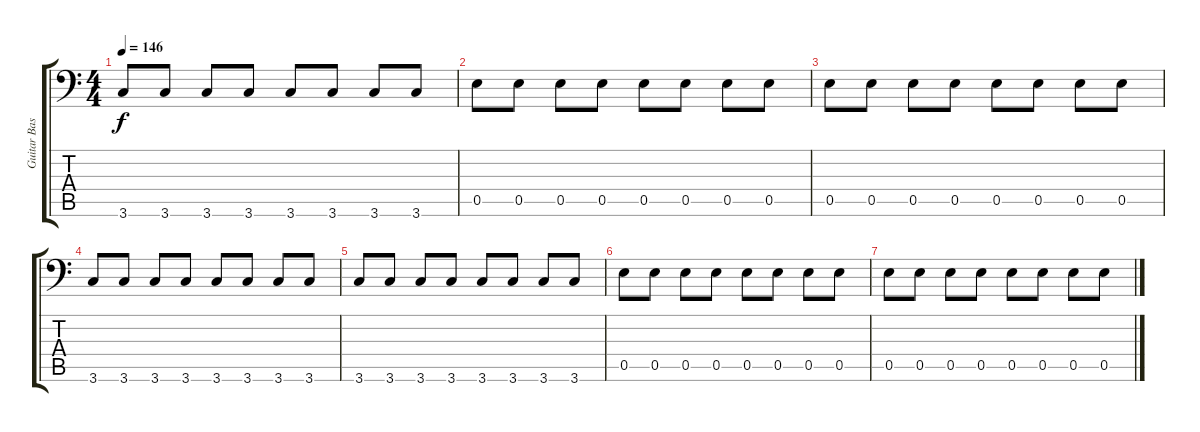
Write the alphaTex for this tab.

\track ("Guitar Bass" "Guitar Bas") {instrument electricbassfinger}
\staff {score tabs}
\tuning (B3 Gb3 D3 A2 E2 A1) {hide}
\ts (4 4)
\tempo 146
\clef f4
\ks c
3.6.8{dy f} 3.6.8 3.6.8 3.6.8 3.6.8 3.6.8 3.6.8 3.6.8 |
0.5.8 0.5.8 0.5.8 0.5.8 0.5.8 0.5.8 0.5.8 0.5.8 |
0.5.8 0.5.8 0.5.8 0.5.8 0.5.8 0.5.8 0.5.8 0.5.8 |
3.6.8{volume 0} 3.6.8 3.6.8 3.6.8 3.6.8 3.6.8 3.6.8 3.6.8 |
3.6.8 3.6.8 3.6.8 3.6.8 3.6.8 3.6.8 3.6.8 3.6.8 |
0.5.8 0.5.8 0.5.8 0.5.8 0.5.8 0.5.8 0.5.8 0.5.8 |
0.5.8 0.5.8 0.5.8 0.5.8 0.5.8 0.5.8 0.5.8 0.5.8
